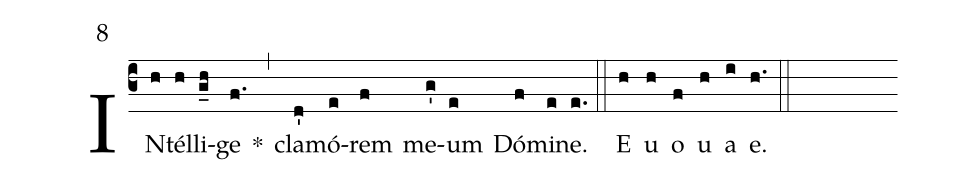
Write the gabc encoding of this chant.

mode:8;
%%
(c3)IN(h)tél(h)li(g_h)ge(f.) *(,) cla(d')mó(e)rem(f) me(g')um(e) Dó(f)mi(e)ne.(e.) (::) <eu> E(h) u(h) o(f) u(h) a(i) e.</eu>(h.) (::)
